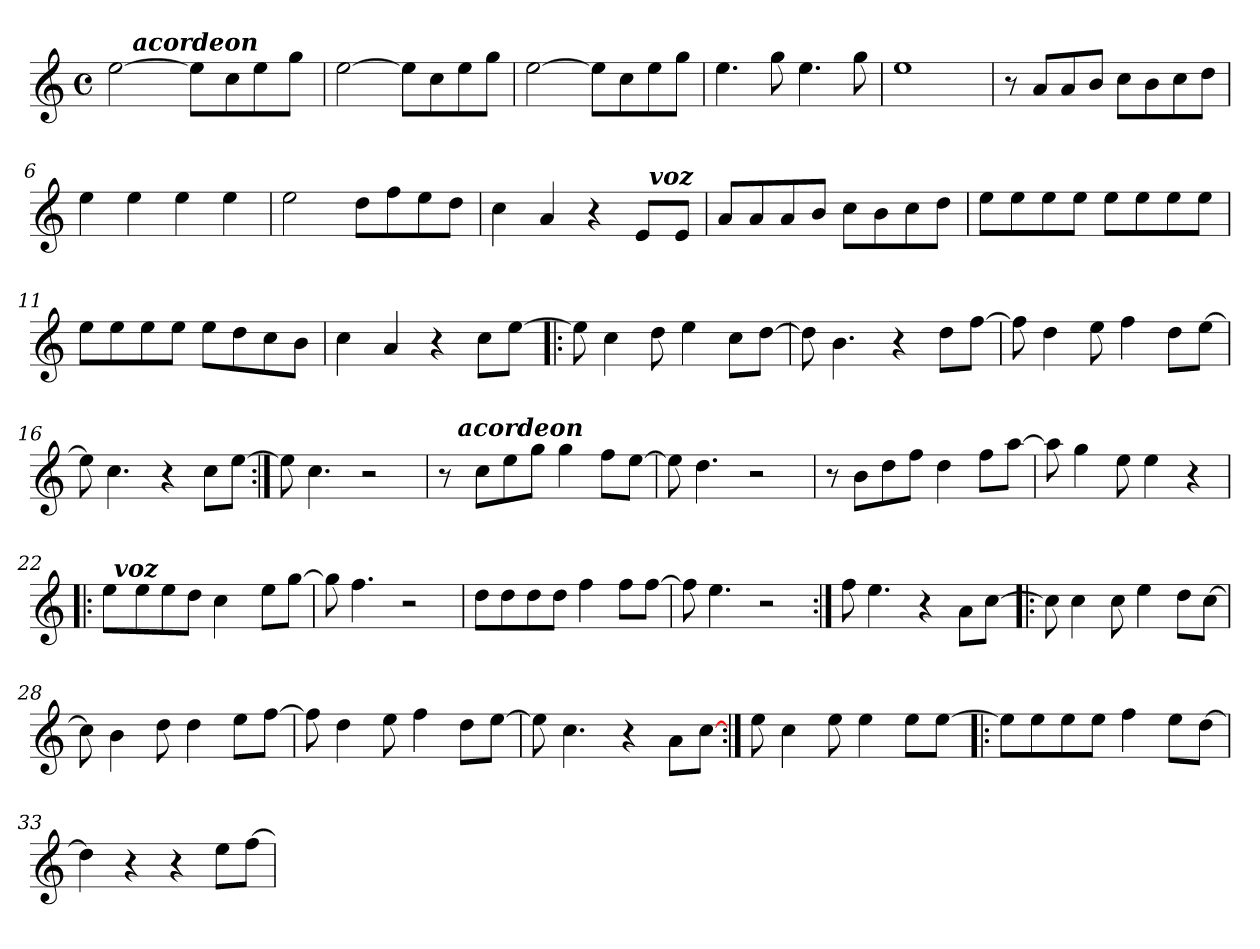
**kern
*part1
*staff1
*clefG2
*k[]
*C:
*M4/4
*met(c)
=
*^
[2ee\	16.ryy
!	!LO:TX:a:Bi:t=acordeon
.	2ryy
8ee\L]	.
.	4ryy
8cc\	.
8ee\	.
.	8ryy
8gg\J	.
.	32ryy
*v	*v
=1X
[2ee\
8ee\L]
8cc\
8ee\
8gg\J
=2X
[2ee\
8ee\L]
8cc\
8ee\
8gg\J
=3X
4.ee\
8gg\
4.ee\
8gg\
=4X
1ee
=5X
8r
8a/L
8a/
8b/J
8cc\L
8b\
8cc\
8dd\J
!!LO:LB:g=z
=6X
4ee\
4ee\
4ee\
4ee\
=7X
2ee\
8dd\L
8ff\
8ee\
8dd\J
=8X
*^
4cc\	2ryy
4a/	.
4r	4ryy
8e/L	32ryy
!	!LO:TX:a:Bi:t=voz
.	8..ryy
8e/J	.
*v	*v
=9X
8a/L
8a/
8a/
8b/J
8cc\L
8b\
8cc\
8dd\J
=10X
8ee\L
8ee\
8ee\
8ee\J
8ee\L
8ee\
8ee\
8ee\J
=11X
8ee\L
8ee\
8ee\
8ee\J
8ee\L
8dd\
8cc\
8b\J
!!LO:LB:g=z
=12X
4cc\
4a/
4r
8cc\L
[8ee\J
=13X!|:
8ee\]
4cc\
8dd\
4ee\
8cc\L
[8dd\J
=14X
8dd\]
4.b\
4r
8dd\L
[8ff\J
=15X
8ff\]
4dd\
8ee\
4ff\
8dd\L
[8ee\J
=16X
8ee\]
4.cc\
4r
8cc\L
[8ee\J
!!LO:LB:g=z
=17X:|!
8ee\]
4.cc\
2r
=18X
*^
8r	16ryy
!	!LO:TX:a:Bi:t=acordeon
.	2...ryy
8cc\L	.
8ee\	.
8gg\J	.
4gg\	.
8ff\L	.
[8ee\J	.
*v	*v
=19X
8ee\]
4.dd\
2r
=20X
8r
8b\L
8dd\
8ff\J
4dd\
8ff\L
[8aa\J
=21X
8aa\]
4gg\
8ee\
4ee\
4r
!!LO:LB:g=z
=22X!|:
*^
8ee\L	32ryy
!	!LO:TX:a:Bi:t=voz
.	2ryy
8ee\	.
8ee\	.
8dd\J	.
4cc\	.
.	4...ryy
8ee\L	.
[8gg\J	.
*v	*v
=23X
8gg\]
4.ff\
2r
=24X
8dd\L
8dd\
8dd\
8dd\J
4ff\
8ff\L
[8ff\J
=25X
8ff\]
4.ee\
2r
=26X:|!
8ff\
4.ee\
4r
8a\L
[8cc\J
!!LO:LB:g=z
=27X!|:
8cc\]
4cc\
8cc\
4ee\
8dd\L
[8cc\J
=28X
8cc\]
4b\
8dd\
4dd\
8ee\L
[8ff\J
=29X
8ff\]
4dd\
8ee\
4ff\
8dd\L
[8ee\J
=30X
8ee\]
4.cc\
4r
8a\L
[8cc\J
=31X:|!
8ee\
4cc\
8ee\
4ee\
8ee\L
[8ee\J
!!LO:LB:g=z
=32X!|:
8ee\L]
8ee\
8ee\
8ee\J
4ff\
8ee\L
[8dd\J
=33X
4dd\]
4r
4r
8ee\L
[8ff\J
=
*-
